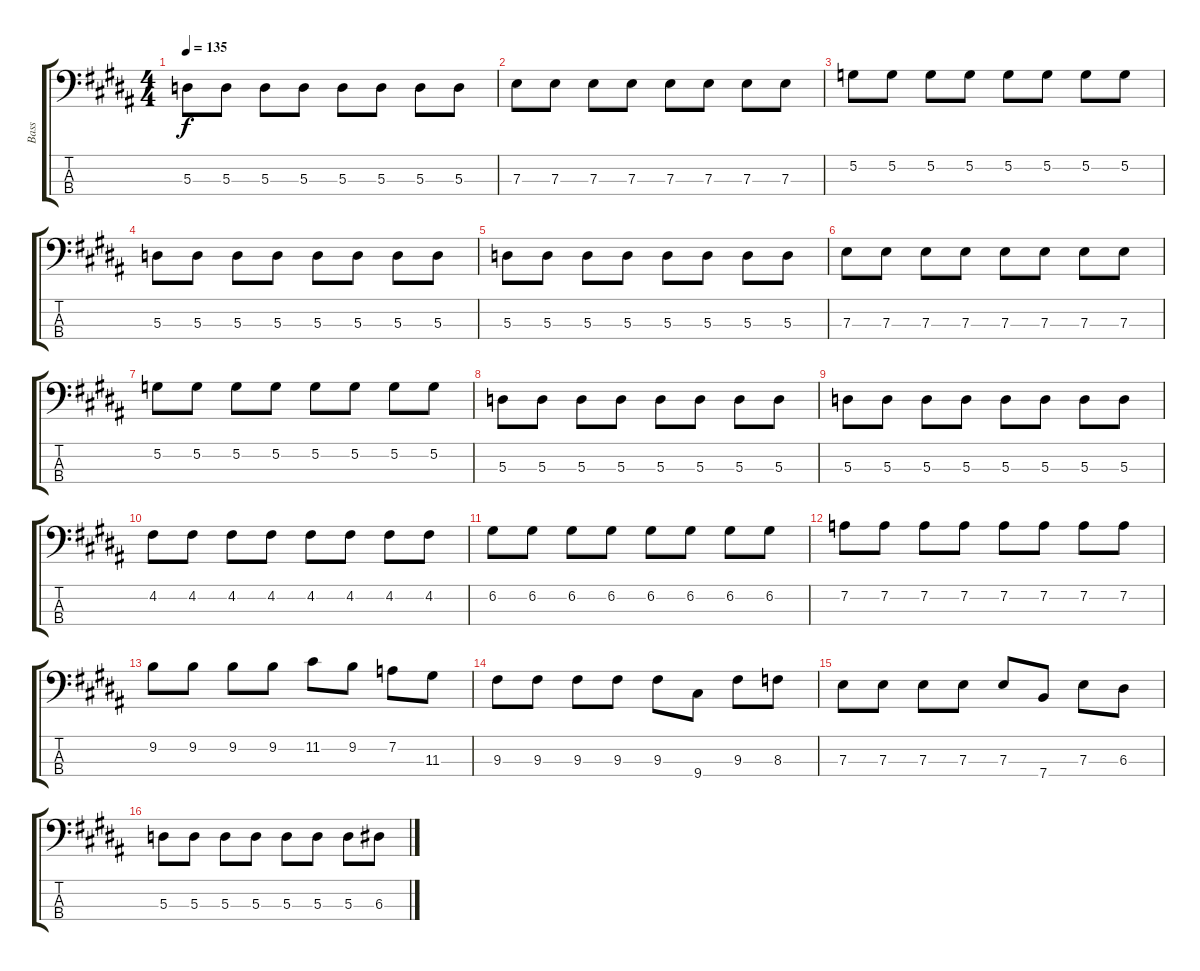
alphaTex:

\track ("Bass" "Bass") {instrument electricbassfinger}
\staff {score tabs}
\tuning (G2 D2 A1 E1) {hide}
\ts (4 4)
\tempo 135
\clef f4
\ks b
5.3.8{dy f} 5.3.8 5.3.8 5.3.8 5.3.8 5.3.8 5.3.8 5.3.8 |
7.3.8 7.3.8 7.3.8 7.3.8 7.3.8 7.3.8 7.3.8 7.3.8 |
5.2.8 5.2.8 5.2.8 5.2.8 5.2.8 5.2.8 5.2.8 5.2.8 |
5.3.8 5.3.8 5.3.8 5.3.8 5.3.8 5.3.8 5.3.8 5.3.8 |
5.3.8 5.3.8 5.3.8 5.3.8 5.3.8 5.3.8 5.3.8 5.3.8 |
7.3.8 7.3.8 7.3.8 7.3.8 7.3.8 7.3.8 7.3.8 7.3.8 |
5.2.8 5.2.8 5.2.8 5.2.8 5.2.8 5.2.8 5.2.8 5.2.8 |
5.3.8 5.3.8 5.3.8 5.3.8 5.3.8 5.3.8 5.3.8 5.3.8 |
5.3.8 5.3.8 5.3.8 5.3.8 5.3.8 5.3.8 5.3.8 5.3.8 |
4.2.8 4.2.8 4.2.8 4.2.8 4.2.8 4.2.8 4.2.8 4.2.8 |
6.2.8 6.2.8 6.2.8 6.2.8 6.2.8 6.2.8 6.2.8 6.2.8 |
7.2.8 7.2.8 7.2.8 7.2.8 7.2.8 7.2.8 7.2.8 7.2.8 |
9.2.8 9.2.8 9.2.8 9.2.8 11.2.8 9.2.8 7.2.8 11.3.8 |
9.3.8 9.3.8 9.3.8 9.3.8 9.3.8 9.4.8 9.3.8 8.3.8 |
7.3.8 7.3.8 7.3.8 7.3.8 7.3.8 7.4.8 7.3.8 6.3.8 |
5.3.8 5.3.8 5.3.8 5.3.8 5.3.8 5.3.8 5.3.8 6.3.8
